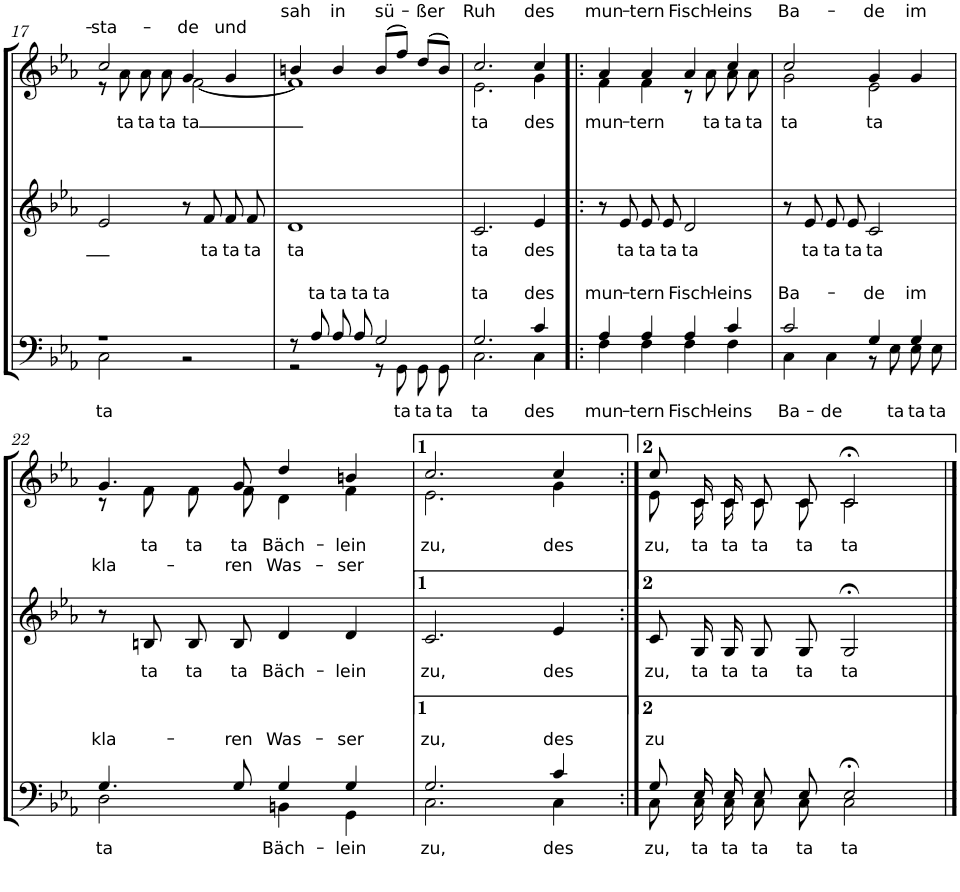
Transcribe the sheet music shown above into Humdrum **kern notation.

**kern	**text	**text	**kern	**text	**kern	**text	**text
*part3	*part3	*part3	*part2	*part2	*part1	*part1	*part1
*staff3	*staff3	*staff3	*staff2	*staff2	*staff1	*staff1	*staff1
*I"T B	*	*	*I"A.	*	*I"S1 S2	*	*
!!LO:PB:g=z
*clefF4	*	*	*clefG2	*	*clefG2	*	*
*k[b-e-a-]	*	*	*k[b-e-a-]	*	*k[b-e-a-]	*	*
*c:	*	*	*c:	*	*c:	*	*
*M4/4	*	*	*M4/4	*	*M4/4	*	*
*met(c)	*	*	*met(c)	*	*met(c)	*	*
=17	=17	=17	=17	=17	=17	=17	=17
*^	*	*	*	*	*	*	*
!	!	!LO:LY:b	!	!	!	!	!	!LO:LY:a
*	*	*	*	*	*	*^	*	*
1r	2C\	ta	.	2e-/	.	2cc/	8r	.	-sta-
!	!	!	!	!	!	!	!	!LO:LY:b	!
.	.	.	.	.	.	.	8a-\	ta	.
!	!	!	!	!	!	!	!	!LO:LY:b	!
.	.	.	.	.	.	.	8a-\	ta	.
!	!	!	!	!	!	!	!	!LO:LY:b	!
.	.	.	.	.	.	.	8a-\	ta	.
!	!	!	!	!	!	!	!	!	!LO:LY:a
!	!	!	!	!	!	!	!	!LO:LY:b	!
.	2r	.	.	8r	.	4g/	[<2f\	ta	-de
!	!	!	!	!	!LO:LY:b	!	!	!	!
.	.	.	.	8f/	ta	.	.	.	.
!	!	!	!	!	!LO:LY:b	!	!	!	!LO:LY:a
.	.	.	.	8f/L	ta	4g/	.	.	und
!	!	!	!	!	!LO:LY:b	!	!	!	!
.	.	.	.	8f/J	ta	.	.	.	.
=18	=18	=18	=18	=18	=18	=18	=18	=18	=18
!	!	!	!	!	!LO:LY:b	!	!	!	!LO:LY:a
8r	2r	.	.	1d	ta	4bn/	1f]	.	sah
!	!	!	!LO:LY:a	!	!	!	!	!	!
8A-/	.	.	ta	.	.	.	.	.	.
!	!	!	!LO:LY:a	!	!	!	!	!	!LO:LY:a
8A-/L	.	.	ta	.	.	4b/	.	.	in
!	!	!	!LO:LY:a	!	!	!	!	!	!
8A-/J	.	.	ta	.	.	.	.	.	.
!	!	!	!LO:LY:a	!	!	!	!	!	!LO:LY:a
2G/	8r	.	ta	.	.	(8b/L	.	.	sü-
!	!	!LO:LY:b	!	!	!	!	!	!	!
.	8GG\	ta	.	.	.	8ff/J)	.	.	.
!	!	!LO:LY:b	!	!	!	!	!	!	!LO:LY:a
.	8GG\L	ta	.	.	.	(8dd/L	.	.	-ßer
!	!	!LO:LY:b	!	!	!	!	!	!	!
.	8GG\J	ta	.	.	.	8b/J)	.	.	.
=19	=19	=19	=19	=19	=19	=19	=19	=19	=19
!	!	!	!LO:LY:a	!	!	!	!	!	!
!	!	!LO:LY:b	!	!	!LO:LY:b	!	!	!	!LO:LY:a
!	!	!	!	!	!	!	!	!LO:LY:b	!
2.G/	2.C\	ta	ta	2.c/	ta	2.cc/	2.e-\	ta	Ruh
!	!	!	!LO:LY:a	!	!	!	!	!	!
!	!	!LO:LY:b	!	!	!LO:LY:b	!	!	!	!LO:LY:a
!	!	!	!	!	!	!	!	!LO:LY:b	!
4c/	4C\	des	des	4e-/	des	4cc/	4g\	des	des
=20!|:	=20!|:	=20!|:	=20!|:	=20!|:	=20!|:	=20!|:	=20!|:	=20!|:	=20!|:
!	!	!	!LO:LY:a	!	!	!	!	!	!
!	!	!LO:LY:b	!	!	!	!	!	!	!LO:LY:a
!	!	!	!	!	!	!	!	!LO:LY:b	!
4A-/	4F\	mun-	mun-	8r	.	4a-/	4f\	mun-	mun-
!	!	!	!	!	!LO:LY:b	!	!	!	!
.	.	.	.	8e-/	ta	.	.	.	.
!	!	!	!LO:LY:a	!	!	!	!	!	!
!	!	!LO:LY:b	!	!	!LO:LY:b	!	!	!	!LO:LY:a
!	!	!	!	!	!	!	!	!LO:LY:b	!
4A-/	4F\	-tern	-tern	8e-/L	ta	4a-/	4f\	-tern	-tern
!	!	!	!	!	!LO:LY:b	!	!	!	!
.	.	.	.	8e-/J	ta	.	.	.	.
!	!	!	!LO:LY:a	!	!	!	!	!	!
!	!	!LO:LY:b	!	!	!LO:LY:b	!	!	!	!LO:LY:a
4A-/	4F\	Fisch-	Fisch-	2d/	ta	4a-/	8r	.	Fisch-
!	!	!	!	!	!	!	!	!LO:LY:b	!
.	.	.	.	.	.	.	8a-\	ta	.
!	!	!	!LO:LY:a	!	!	!	!	!	!
!	!	!LO:LY:b	!	!	!	!	!	!	!LO:LY:a
!	!	!	!	!	!	!	!	!LO:LY:b	!
4c/	4F\	-leins	-leins	.	.	4cc/	8a-\	ta	-leins
!	!	!	!	!	!	!	!	!LO:LY:b	!
.	.	.	.	.	.	.	8a-\	ta	.
=21	=21	=21	=21	=21	=21	=21	=21	=21	=21
!	!	!	!LO:LY:a	!	!	!	!	!	!
!	!	!LO:LY:b	!	!	!	!	!	!	!LO:LY:a
!	!	!	!	!	!	!	!	!LO:LY:b	!
2c/	4C\	Ba-	Ba-	8r	.	2cc/	2g\	ta	Ba-
!	!	!	!	!	!LO:LY:b	!	!	!	!
.	.	.	.	8e-/	ta	.	.	.	.
!	!	!LO:LY:b	!	!	!LO:LY:b	!	!	!	!
.	4C\	de	.	8e-/L	ta	.	.	.	.
!	!	!	!	!	!LO:LY:b	!	!	!	!
.	.	.	.	8e-/J	ta	.	.	.	.
!	!	!	!LO:LY:a	!	!LO:LY:b	!	!	!	!LO:LY:a
!	!	!	!	!	!	!	!	!LO:LY:b	!
4G/	8r	.	-de	2c/	ta	4g/	2e-\	ta	-de
!	!	!LO:LY:b	!	!	!	!	!	!	!
.	8E-\	ta	.	.	.	.	.	.	.
!	!	!	!LO:LY:a	!	!	!	!	!	!
!	!	!LO:LY:b	!	!	!	!	!	!	!LO:LY:a
4G/	8E-\L	ta	im	.	.	4g/	.	.	im
!	!	!LO:LY:b	!	!	!	!	!	!	!
.	8E-\J	ta	.	.	.	.	.	.	.
!!LO:LB:g=z	!!
=22	=22	=22	=22	=22	=22	=22	=22	=22	=22
!	!	!	!LO:LY:a	!	!	!	!	!	!
!	!	!LO:LY:b	!	!	!	!	!	!	!LO:LY:b
4.G/	2D\	ta	kla-	8r	.	4.g/	8r	.	kla-
!	!	!	!	!	!LO:LY:b	!	!	!LO:LY:b	!
.	.	.	.	8Bn/	ta	.	8f\	ta	.
!	!	!	!	!	!LO:LY:b	!	!	!LO:LY:b	!
.	.	.	.	8B/L	ta	.	8f\	ta	.
!	!	!	!LO:LY:a	!	!LO:LY:b	!	!	!	!LO:LY:b
!	!	!	!	!	!	!	!	!LO:LY:b	!
8G/	.	.	-ren	8B/J	ta	8g/	8f\	ta	-ren
!	!	!	!LO:LY:a	!	!	!	!	!	!
!	!	!LO:LY:b	!	!	!LO:LY:b	!	!	!	!LO:LY:b
!	!	!	!	!	!	!	!	!LO:LY:b	!
4G/	4BBn\	Bäch-	Was-	4d/	Bäch-	4dd/	4d\	Bäch-	Was-
!	!	!	!LO:LY:a	!	!	!	!	!	!
!	!	!LO:LY:b	!	!	!LO:LY:b	!	!	!	!LO:LY:b
!	!	!	!	!	!	!	!	!LO:LY:b	!
4G/	4GG\	-lein	-ser	4d/	-lein	4bn/	4f\	-lein	-ser
=23	=23	=23	=23	=23	=23	=23	=23	=23	=23
!	!	!	!LO:LY:a	!	!	!	!	!	!
!	!	!LO:LY:b	!	!	!LO:LY:b	!	!	!LO:LY:b	!
2.G/	2.C\	zu,	zu,	2.c/	zu,	2.cc/	2.e-\	zu,	.
!	!	!	!LO:LY:a	!	!	!	!	!	!
!	!	!LO:LY:b	!	!	!LO:LY:b	!	!	!LO:LY:b	!
4c/	4C\	des	des	4e-/	des	4cc/	4g\	des	.
=24:|!	=24:|!	=24:|!	=24:|!	=24:|!	=24:|!	=24:|!	=24:|!	=24:|!	=24:|!
!	!	!LO:LY:a	!	!	!	!	!	!	!
!	!	!LO:LY:b	!	!	!LO:LY:b	!	!	!LO:LY:b	!
8G/L	8C\L	zu,	.	8c/L	zu,	8cc/	8e-\	zu,	.
!	!	!LO:LY:b	!	!	!LO:LY:b	!	!	!LO:LY:b	!
16E-/L	16C\L	ta	.	16G/L	ta	16c/	16c\	ta	.
!	!	!LO:LY:b	!	!	!LO:LY:b	!	!	!LO:LY:b	!
16E-/JJ	16C\JJ	ta	.	16G/JJ	ta	16c/	16c\	ta	.
!	!	!LO:LY:b	!	!	!LO:LY:b	!	!	!LO:LY:b	!
8E-/L	8C\L	ta	.	8G/L	ta	8c/	8c\	ta	.
!	!	!LO:LY:b	!	!	!LO:LY:b	!	!	!LO:LY:b	!
8E-/J	8C\J	ta	.	8G/J	ta	8c/	8c\	ta	.
!	!	!LO:LY:b	!	!	!LO:LY:b	!	!	!LO:LY:b	!
2E-;</	2C\	ta	.	2G;</	ta	2c;</	2c\	ta	.
*v	*v	*	*	*	*	*v	*v	*	*
==	==	==	==	==	==	==	==
*-	*-	*-	*-	*-	*-	*-	*-
